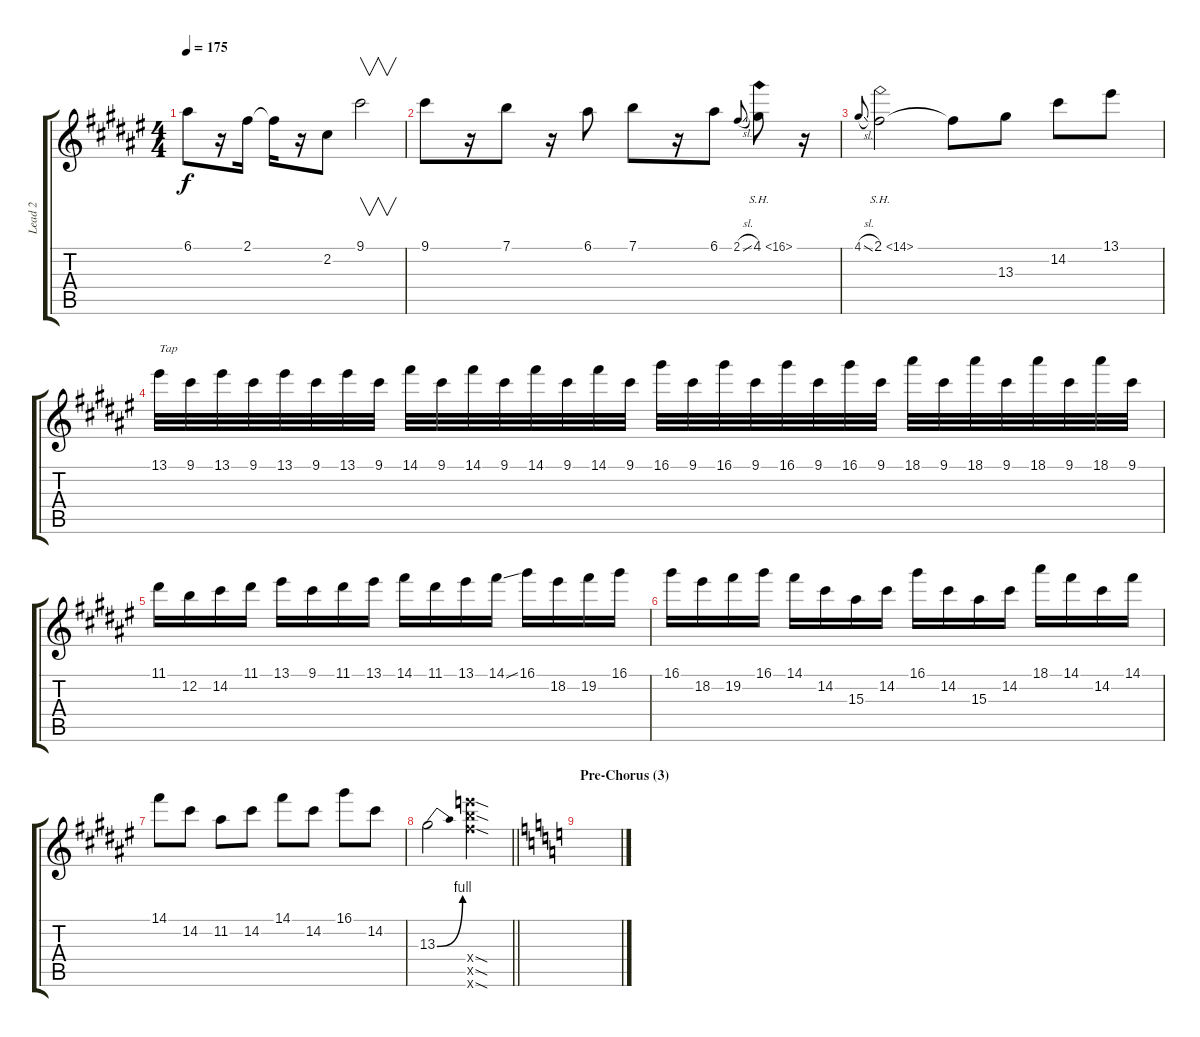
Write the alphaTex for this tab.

\track ("Lead 2" "Lead 2") {instrument distortionguitar}
\staff {score tabs}
\tuning (E4 B3 G3 D3 A2 E2) {hide}
\ts (4 4)
\tempo 175
\clef g2
\ks f#
6.1.8{dy f} r.16 2.1.16 2.1{t}.16 r.16 2.2.8 9.1.2{v} |
9.1.8 r.16 7.1.8 r.16 6.1.8 7.1.8 r.16 6.1.8 2.1{sl}.8{gr onbeat} 4.1{sh 12}.8 r.16 |
4.1{sl}.8{gr onbeat} 2.1{sh 12}.2 2.1{t}.8 13.3.8 14.2.8 13.1.8 |
13.1.32{txt "Tap"} 9.1.32 13.1.32 9.1.32 13.1.32 9.1.32 13.1.32 9.1.32 14.1.32 9.1.32 14.1.32 9.1.32 14.1.32 9.1.32 14.1.32 9.1.32 16.1.32 9.1.32 16.1.32 9.1.32 16.1.32 9.1.32 16.1.32 9.1.32 18.1.32 9.1.32 18.1.32 9.1.32 18.1.32 9.1.32 18.1.32 9.1.32 |
11.1.16 12.2.16 14.2.16 11.1.16 13.1.16 9.1.16 11.1.16 13.1.16 14.1.16 11.1.16 13.1.16 14.1{ss}.16 16.1.16 18.2.16 19.2.16 16.1.16 |
16.1.16 18.2.16 19.2.16 16.1.16 14.1.16 14.2.16 15.3.16 14.2.16 16.1.16 14.2.16 15.3.16 14.2.16 18.1.16 14.1.16 14.2.16 14.1.16 |
14.1.8 14.2.8 11.2.8 14.2.8 14.1.8 14.2.8 16.1.8 14.2.8 |
\barLineRight lightlight
13.3{be (bend 0 0 60 4)}.2 (26.4{sod x} 26.5{sod x} 26.6{sod x}).2 |
\section ("" "Pre-Chorus (3)")
\ks c
